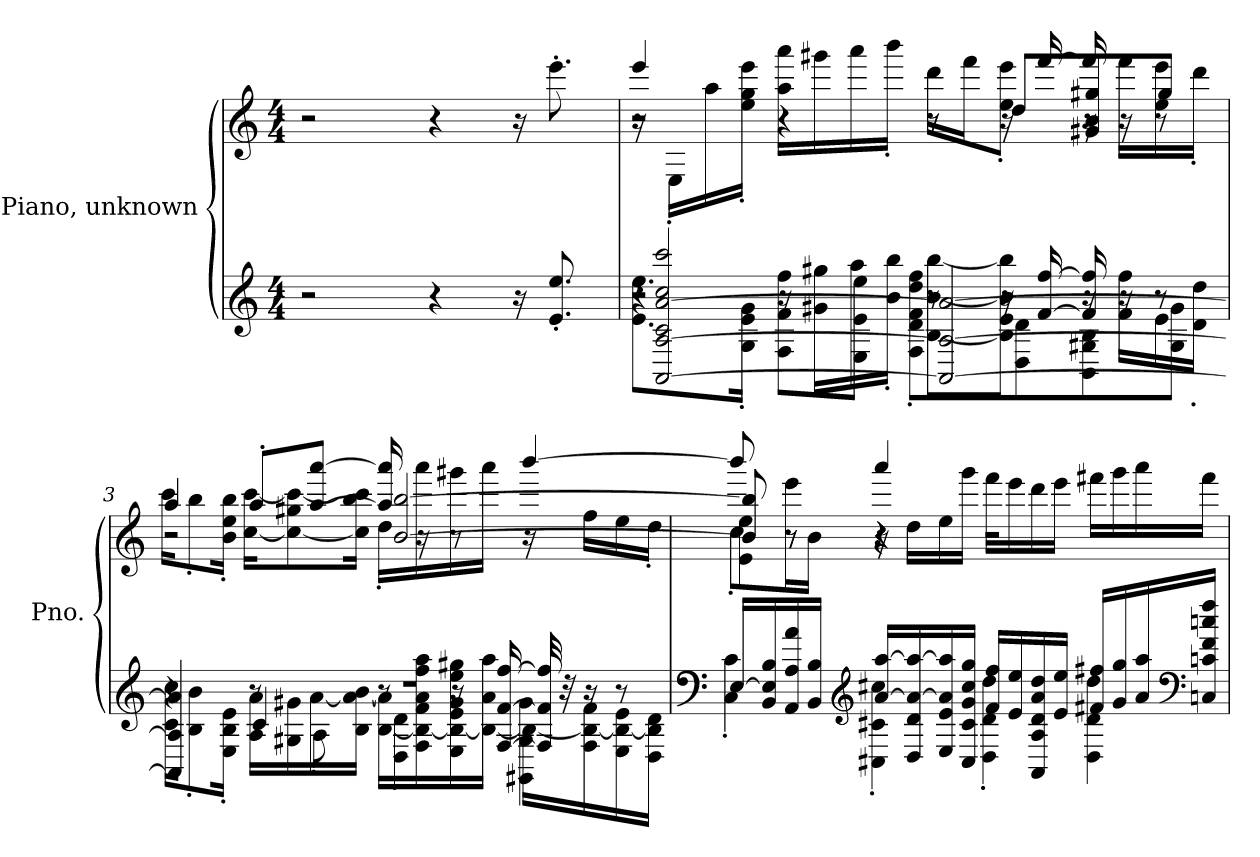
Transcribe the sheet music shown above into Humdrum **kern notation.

**kern	**kern
*part1	*part1
*staff2	*staff1
*I"Piano, unknown	*
*I'Pno.	*
*clefG2	*clefG2
*k[]	*k[]
*M4/4	*M4/4
*MM120	*MM120
=1	=1
2r	2r
4r	4r
16r	16r
8.e/' 8.ee/'	8.eee'\
=2	=2
*^	*^
*	*^	*	*^
*	*	*^	*	*	*
2r	8.e\ 8.ee\L	[2AA/ [2A/ 2c/ [2a/ 2cc/ 2ccc/	4r	2r	16r	4eee/
.	.	.	.	.	16E'\LL	.
.	.	.	.	.	16aa\	.
.	16G\' 16e\' 16g\'Jk	.	.	.	16ee\' 16gg\' 16eee\'JJ	.
.	16r	.	8F\ 8f\ 8ff\L	.	16aa\ 16aaa\LL	4r
.	16g#X\ 16gg#X\LL	.	.	.	16ggg#X\	.
.	16aa\	.	8E\ 8e\ 8ee\J	.	16aaa\	.
.	16b\' 16bb\'JJ	.	.	.	16bbb'\JJ	.
8r	[8B\ [8b\ [8bb\L	2AA/_ 2A/_ 2a/_	8F\' 8d\' 8f\' 8dd\' 8ff\'L	8r	16ddd\LL	8r
.	.	.	.	.	16fff\J	.
16r	8B\] 8e\ 8b\] 8bb\]J	.	8D\ 8d\	16r	8ee\' 8eee\'J	8dd/L
[16f/ [16ff/	.	.	.	[16fff/	.	.
16f/] 16ff/]	16r	.	8BB\ 8G#X\ 8B\	16fff/]	16r	8g#X/ 8b/ 8gg#X/
16r	16f\ 16ff\LL	.	.	16r	16fff\LL	.
8r	16e\	.	8G#\ 8g#\J	8r	16ee\ 16eee\	8gg#/J
.	16d\' 16dd\'JJ	.	.	.	16ddd'\JJ	.
!!LO:LB:g=z	!!	!!
=3	=3	=3	=3	=3	=3	=3
1r	16c\ 16cc\KL	4AA/] 4A/] 4a/]	4r	4aa/	16ccc\KL	2r
.	8B\' 8b\'	.	.	.	8bb'\	.
.	16E\' 16B\' 16e\'Jk	.	.	.	16b\' 16ee\' 16bb\'Jk	.
.	16A\ 16a\LL	4c/	8r	8aa'/L	[16cc\ [16ccc\KL	.
.	16G#X\ 16g#X\	.	.	.	8cc\_ 8gg#X\ 8ccc\_	.
.	[16a\	.	8A'\	[8aa/ [8aaa/J	.	.
.	16B\ 16a\_ 16b\JJ	.	.	.	16cc\] 16bb\ 16ccc\]Jk	.
.	[16B\ 16a\]LL	8r	4D\' 4d\'	16aa/] 16aaa/]	16dd'\LL	[2b/ [2bb/
.	16F\ 16B\_ 16f\ 16a\ 16ff\ 16aa\	.	.	16r	16aaa\	.
.	16E\ 16B\_ 16e\ 16g#\ 16ee\ 16gg#X\	16r	.	8r	16ggg#X\	.
.	16B\_ 16a\ 16aa\JJ	[16F/ [16f/ [16ff/	.	.	16aaa\JJ	.
.	16B\LL_	32F/] 32f/] 32ff/]	4GG#X\ 4G#\ 4g#\	[4bbb/	16r	.
.	.	32r	.	.	.	.
.	16F\ 16B\_ 16f\	16r	.	.	16ff\LL	.
.	16E\ 16B\_ 16e\	8r	.	.	16ee\	.
.	16D\ 16B\] 16d\JJ	.	.	.	16dd'\JJ	.
*v	*v	*v	*v	*	*	*
*	*v	*v	*v
!!LO:LB:g=z
=4	=4
*clefF4	*
*^	*^
*	*	*	*^
*	*	*	*	*^
[16E/LL	4C\' 4c\'	8bbb/]	8cc'\L	8b/] 8bb/]	4e\ 4ee\
16BB/ 16E/] 16B/	.	.	.	.	.
16AA/ 16A/ 16a/	.	8r	16eee\L	8r	.
16BB/ 16B/JJ	.	.	16b\JJ	.	.
*clefG2	*	*	*	*	*
[16a/ [16aa/LL	4C#X\' 4c#X\' 4cc#X\'	4aaa/	16r	4r	4r
16D/ 16d/ 16a/_ 16aa/_	.	.	16dd\LL	.	.
16E/ 16e/ 16a/] 16aa/]	.	.	16ee\	.	.
16C#/ 16c#/ 16g/ 16cc#/ 16gg/JJ	.	.	16ggg\JJ	.	.
16f/ 16ff/LL	4D\' 4d\' 4dd\'	2r	16fff\LL	2r	2r
16e/ 16ee/	.	.	16eee\	.	.
16AA/ 16A/ 16d/ 16a/ 16dd/	.	.	16ddd\	.	.
16e/ 16ee/JJ	.	.	16eee\JJ	.	.
16f#X/ 16ff#X/LL	4D\ 4d\ 4dd\	.	16fff#X\LL	.	.
16g/ 16gg/	.	.	16ggg\	.	.
16a/ 16aa/	.	.	16aaa\	.	.
*clefF4	*	*	*	*	*
16Cn/ 16cn/ 16f#/ 16ccn/ 16ff#/JJ	.	.	16fff#\JJ	.	.
*v	*v	*	*	*	*
*	*v	*v	*v	*v
=	=
*-	*-
